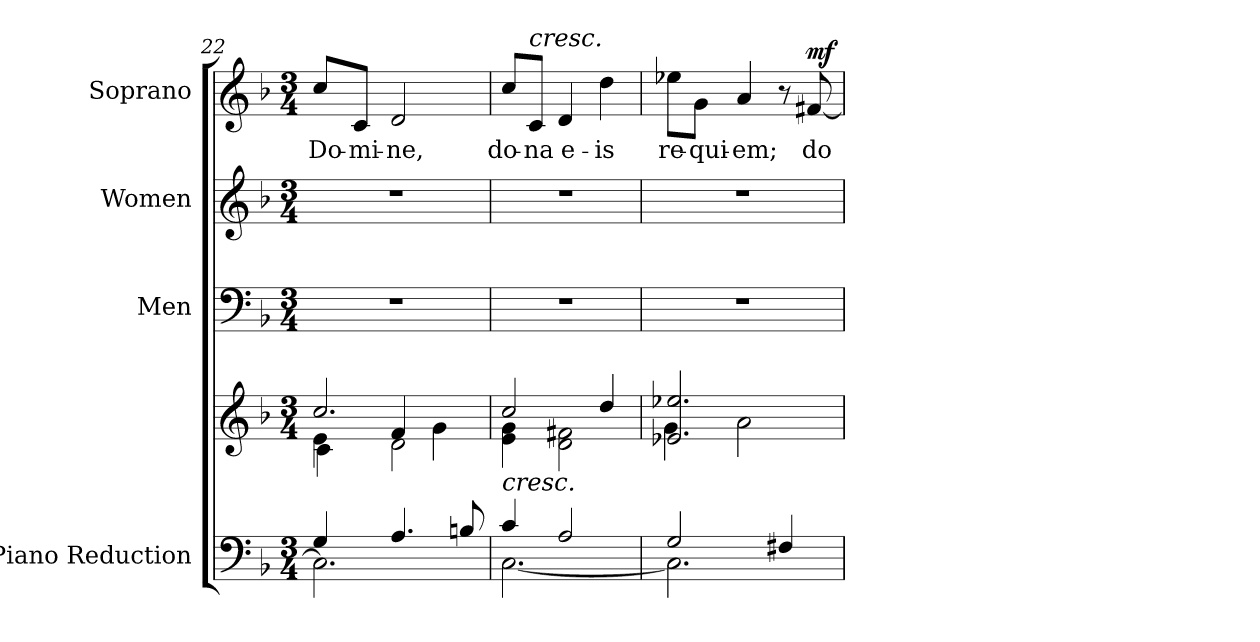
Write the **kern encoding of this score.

**kern	**kern	**kern	**kern	**kern	**text	**dynam
*part4	*part4	*part3	*part2	*part1	*part1	*part1
*staff5	*staff4	*staff3	*staff2	*staff1	*staff1	*staff1
*I"Piano Reduction	*	*I"Men	*I"Women	*I"Soprano	*	*
*I'Pno.	*	*	*	*I'S.	*	*
*clefF4	*clefG2	*clefF4	*clefG2	*clefG2	*	*
*k[b-]	*k[b-]	*k[b-]	*k[b-]	*k[b-]	*	*
*M3/4	*M3/4	*M3/4	*M3/4	*M3/4	*	*
=22	=22	=22	=22	=22	=22	=22
*^	*^	*	*	*	*	*
*	*	*	*^	*	*	*	*	*
!	!	!	!	!	!	!	!	!LO:LY:b	!
4G/	2.C\]	2.cc/	4e\	4c\	2.r	2.r	8cc/L	Do-	.
!	!	!	!	!	!	!	!	!LO:LY:b	!
.	.	.	.	.	.	.	8c/J	-mi-	.
!	!	!	!	!	!	!	!	!LO:LY:b	!
4.A/	.	.	4f/	2d\	.	.	2d/	-ne,	.
.	.	.	4g\	.	.	.	.	.	.
8Bn/	.	.	.	.	.	.	.	.	.
*	*	*	*v	*v	*	*	*	*	*
=23	=23	=23	=23	=23	=23	=23	=23	=23
!LO:TX:a:i:t=cresc.	!	!	!	!	!	!	!	!
!	!	!	!	!	!	!	!LO:LY:b	!
4c/	[2.C\	2cc/	4e\ 4g\	2.r	2.r	8cc/L	do-	.
!	!	!	!	!	!	!LO:TX:a:i:t=cresc.	!	!
!	!	!	!	!	!	!	!LO:LY:b	!
.	.	.	.	.	.	8c/J	-na	.
!	!	!	!	!	!	!	!LO:LY:b	!
2A/	.	.	2d\ 2f#X\	.	.	4d/	e-	.
!	!	!	!	!	!	!	!LO:LY:b	!
.	.	4dd/	.	.	.	4dd\	-is	.
!!LO:PB:g=z
=24	=24	=24	=24	=24	=24	=24	=24	=24
!	!	!	!	!	!	!	!LO:LY:b	!
2G/	2.C\]	2.e-X/ 2.ee-X/	4g\	2.r	2.r	8ee-X\L	re-	.
!	!	!	!	!	!	!	!LO:LY:b	!
.	.	.	.	.	.	8g\J	-qui-	.
!	!	!	!	!	!	!	!LO:LY:b	!
.	.	.	2a\	.	.	4a/	-em;	.
4F#X/	.	.	.	.	.	8r	.	.
!	!	!	!	!	!	!	!LO:LY:b	!LO:DY:a
.	.	.	.	.	.	[8f#X/	do-	mf
*v	*v	*	*	*	*	*	*	*
*	*v	*v	*	*	*	*	*
=	=	=	=	=	=	=
*-	*-	*-	*-	*-	*-	*-
